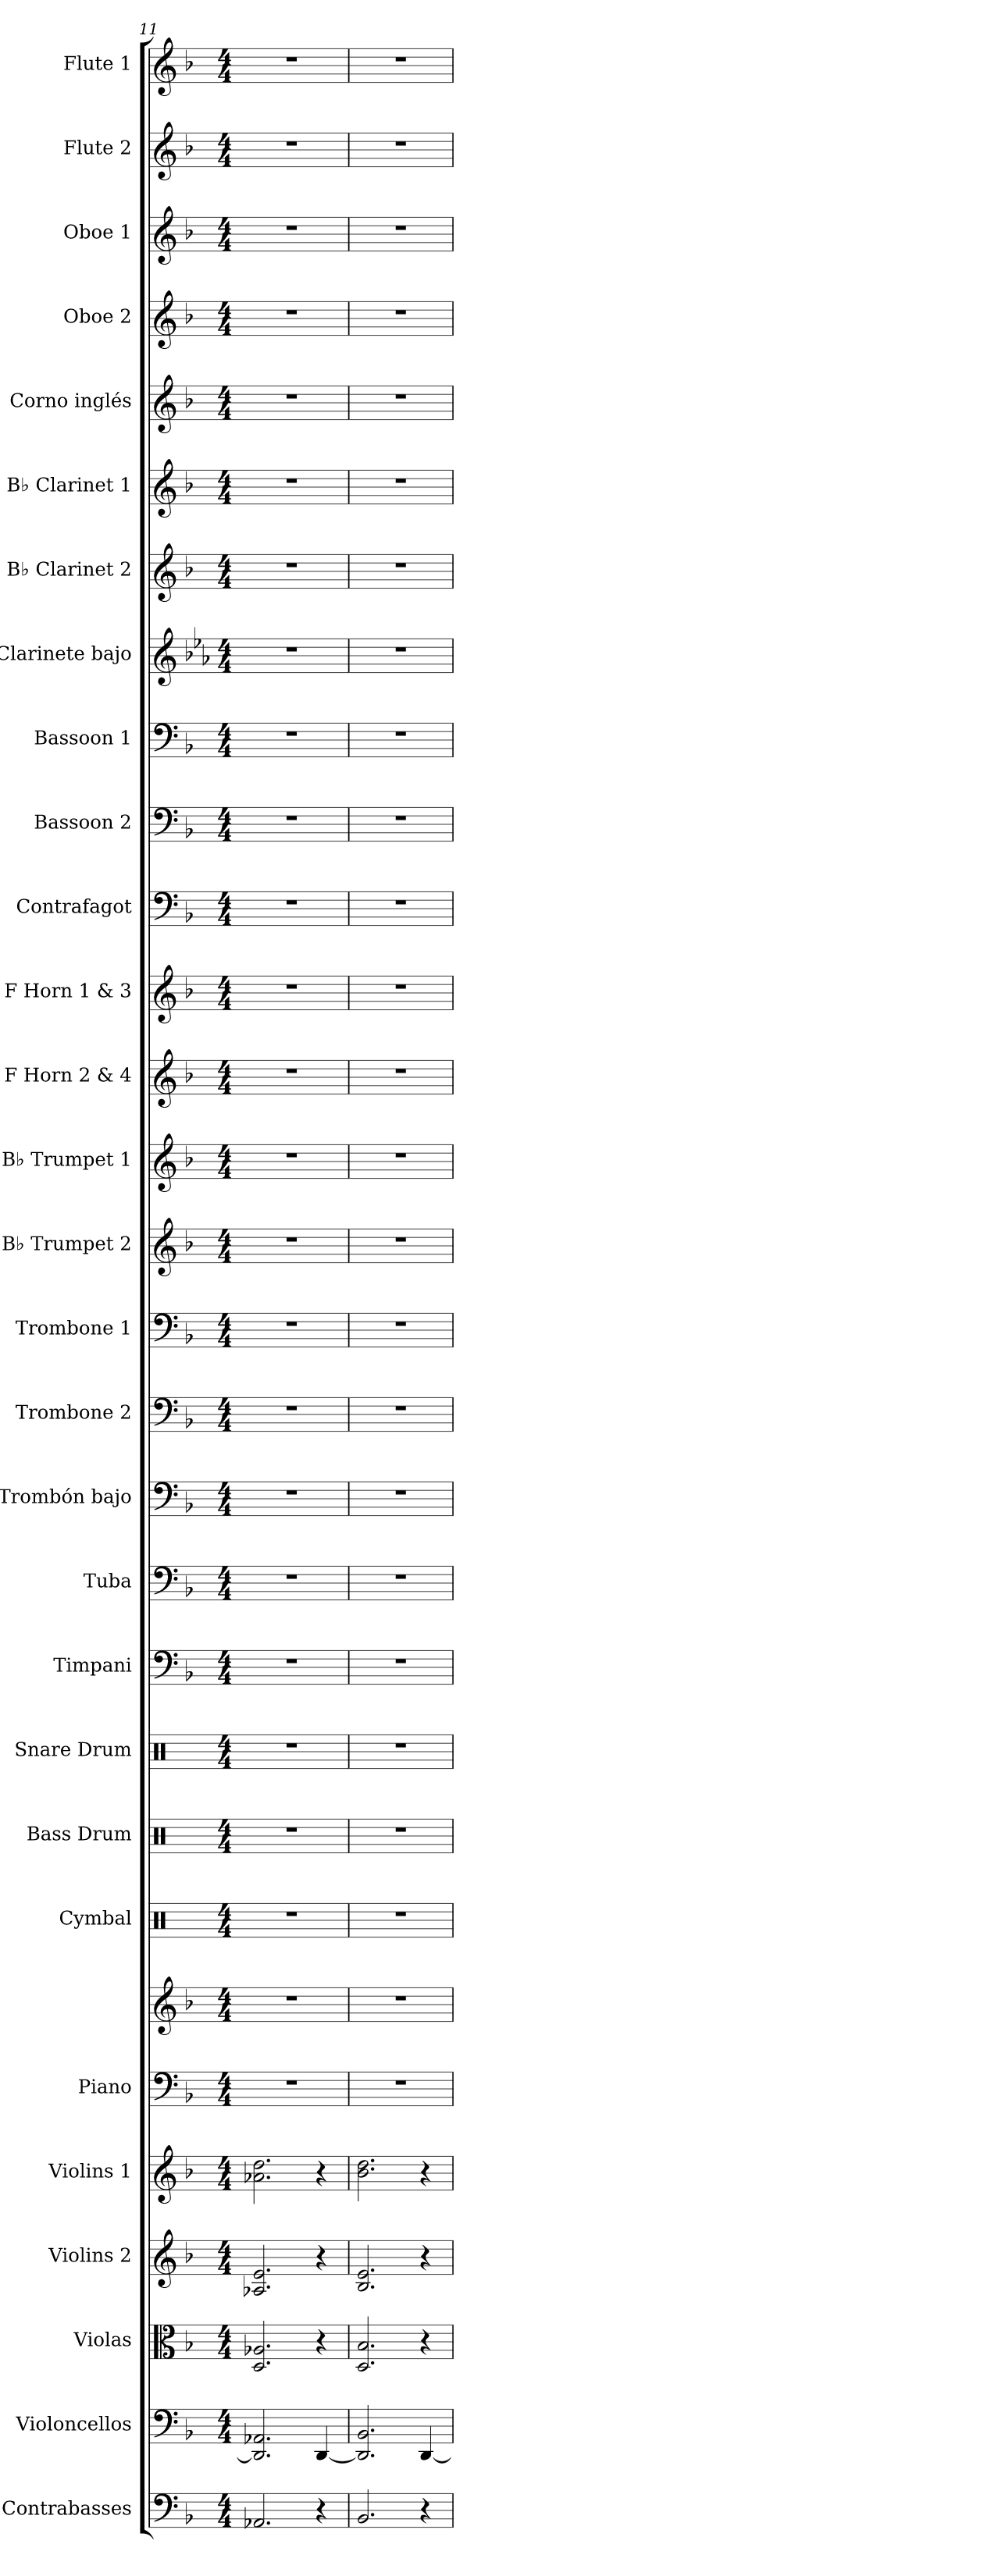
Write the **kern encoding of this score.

**kern	**kern	**kern	**kern	**kern	**kern	**kern	**kern	**kern	**kern	**kern	**kern	**kern	**kern	**kern	**kern	**kern	**kern	**kern	**kern	**kern	**kern	**kern	**kern	**kern	**kern	**kern	**kern	**kern	**kern
*part29	*part28	*part27	*part26	*part25	*part24	*part24	*part23	*part22	*part21	*part20	*part19	*part18	*part17	*part16	*part15	*part14	*part13	*part12	*part11	*part10	*part9	*part8	*part7	*part6	*part5	*part4	*part3	*part2	*part1
*staff30	*staff29	*staff28	*staff27	*staff26	*staff25	*staff24	*staff23	*staff22	*staff21	*staff20	*staff19	*staff18	*staff17	*staff16	*staff15	*staff14	*staff13	*staff12	*staff11	*staff10	*staff9	*staff8	*staff7	*staff6	*staff5	*staff4	*staff3	*staff2	*staff1
*I"Contrabasses	*I"Violoncellos	*I"Violas	*I"Violins 2	*I"Violins 1	*I"Piano	*	*I"Cymbal	*I"Bass Drum	*I"Snare Drum	*I"Timpani	*I"Tuba	*I"Trombón bajo	*I"Trombone 2	*I"Trombone 1	*I"B♭ Trumpet 2	*I"B♭ Trumpet 1	*I"F Horn 2 &amp; 4	*I"F Horn 1 &amp; 3	*I"Contrafagot	*I"Bassoon 2	*I"Bassoon 1	*I"Clarinete bajo	*I"B♭ Clarinet 2	*I"B♭ Clarinet 1	*I"Corno inglés	*I"Oboe 2	*I"Oboe 1	*I"Flute 2	*I"Flute 1
*I'Cbs.	*I'Vcs.	*I'Vlas.	*I'Vlns. 2	*I'Vlns. 1	*I'Pno.	*	*I'Cym.	*I'B. Dr.	*I'Sn. Dr.	*I'Timp.	*I'Tba.	*I'Tbn. B.	*I'Tbn. 2	*I'Tbn. 1	*I'B♭ Tpt. 2	*I'B♭ Tpt. 1	*I'F Hn. 2 4	*I'F Hn. 1 3	*I'Cfag.	*I'Bsn. 2	*I'Bsn. 1	*I'Cl. B.	*I'B♭ Cl. 2	*I'B♭ Cl. 1	*I'Cor. Ingl.	*I'Ob. 2	*I'Ob. 1	*I'Fl. 2	*I'Fl. 1
*clefF4	*clefF4	*clefC3	*clefG2	*clefG2	*clefF4	*clefG2	*clefX	*clefX	*clefX	*clefF4	*clefF4	*clefF4	*clefF4	*clefF4	*clefG2	*clefG2	*clefG2	*clefG2	*clefF4	*clefF4	*clefF4	*clefG2	*clefG2	*clefG2	*clefG2	*clefG2	*clefG2	*clefG2	*clefG2
*ITrd7c12	*	*	*	*	*	*	*	*	*	*	*	*	*	*	*ITrd1c2	*ITrd1c2	*ITrd4c7	*ITrd4c7	*ITrd7c12	*	*	*ITrd8c14	*ITrd1c2	*ITrd1c2	*ITrd4c7	*	*	*	*
*k[b-]	*k[b-]	*k[b-]	*k[b-]	*k[b-]	*k[b-]	*k[b-]	*k[]	*k[]	*k[]	*k[b-]	*k[b-]	*k[b-]	*k[b-]	*k[b-]	*k[b-e-a-]	*k[b-e-a-]	*k[b-e-]	*k[b-e-]	*k[b-]	*k[b-]	*k[b-]	*k[b-e-a-]	*k[b-e-a-]	*k[b-e-a-]	*k[b-e-]	*k[b-]	*k[b-]	*k[b-]	*k[b-]
*M4/4	*M4/4	*M4/4	*M4/4	*M4/4	*M4/4	*M4/4	*M4/4	*M4/4	*M4/4	*M4/4	*M4/4	*M4/4	*M4/4	*M4/4	*M4/4	*M4/4	*M4/4	*M4/4	*M4/4	*M4/4	*M4/4	*M4/4	*M4/4	*M4/4	*M4/4	*M4/4	*M4/4	*M4/4	*M4/4
=11	=11	=11	=11	=11	=11	=11	=11	=11	=11	=11	=11	=11	=11	=11	=11	=11	=11	=11	=11	=11	=11	=11	=11	=11	=11	=11	=11	=11	=11
2.AAA-X/	2.DD/] 2.AA-X/	2.D/ 2.A-X/	2.A-X/ 2.e/	2.a-X\ 2.dd\	1r	1r	1r	1r	1r	1r	1r	1r	1r	1r	1r	1r	1r	1r	1r	1r	1r	1r	1r	1r	1r	1r	1r	1r	1r
4r	[4DD/	4r	4r	4r	.	.	.	.	.	.	.	.	.	.	.	.	.	.	.	.	.	.	.	.	.	.	.	.	.
=12	=12	=12	=12	=12	=12	=12	=12	=12	=12	=12	=12	=12	=12	=12	=12	=12	=12	=12	=12	=12	=12	=12	=12	=12	=12	=12	=12	=12	=12
2.BBB-/	2.DD/] 2.BB-/	2.D/ 2.B-/	2.B-/ 2.e/	2.b-\ 2.dd\	1r	1r	1r	1r	1r	1r	1r	1r	1r	1r	1r	1r	1r	1r	1r	1r	1r	1r	1r	1r	1r	1r	1r	1r	1r
4r	[4DD/	4r	4r	4r	.	.	.	.	.	.	.	.	.	.	.	.	.	.	.	.	.	.	.	.	.	.	.	.	.
=	=	=	=	=	=	=	=	=	=	=	=	=	=	=	=	=	=	=	=	=	=	=	=	=	=	=	=	=	=
*-	*-	*-	*-	*-	*-	*-	*-	*-	*-	*-	*-	*-	*-	*-	*-	*-	*-	*-	*-	*-	*-	*-	*-	*-	*-	*-	*-	*-	*-
